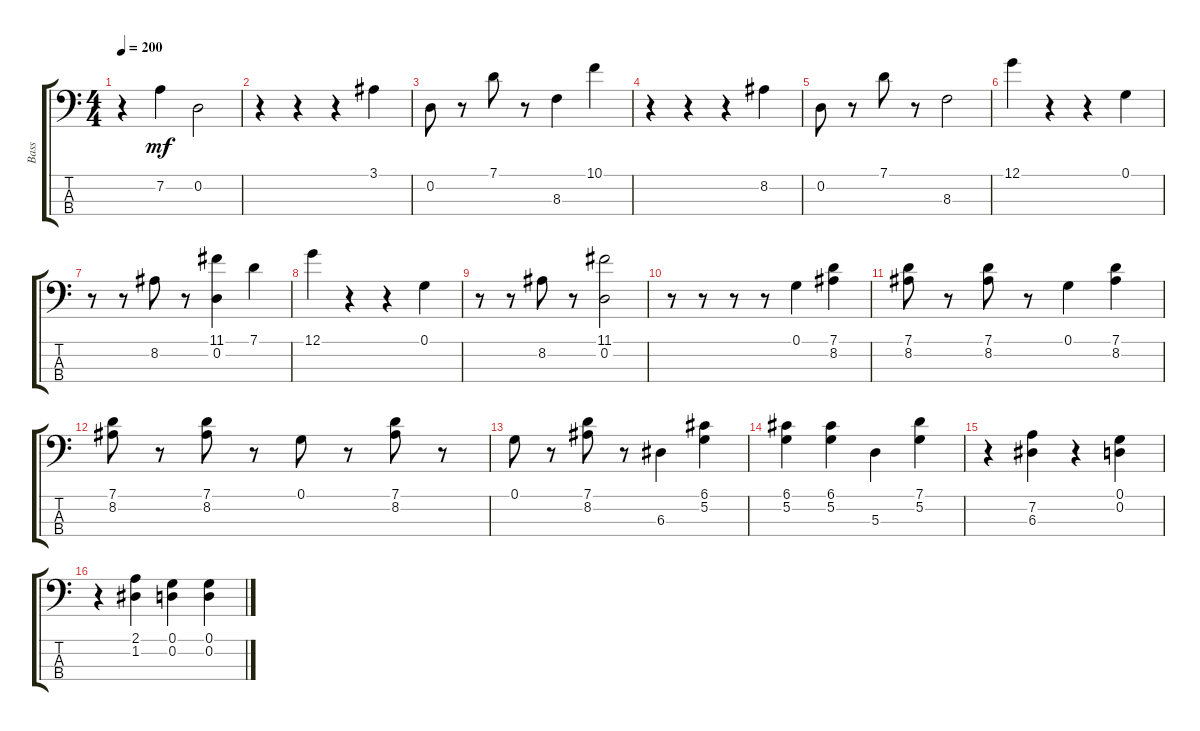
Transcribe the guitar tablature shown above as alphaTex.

\track ("Bass" "Bass") {instrument synthbass2}
\staff {score tabs}
\tuning (G2 D2 A1 E1) {hide}
\ts (4 4)
\tempo 200
\clef f4
\ks c
r.4{dy mf} 7.2.4 0.2.2 |
r.4 r.4 r.4 3.1.4 |
0.2.8 r.8 7.1.8 r.8 8.3.4 10.1.4 |
r.4 r.4 r.4 8.2.4 |
0.2.8 r.8 7.1.8 r.8 8.3.2 |
12.1.4 r.4 r.4 0.1.4 |
r.8 r.8 8.2.8 r.8 (11.1 0.2).4 7.1.4 |
12.1.4 r.4 r.4 0.1.4 |
r.8 r.8 8.2.8 r.8 (11.1 0.2).2 |
r.8 r.8 r.8 r.8 0.1.4 (7.1 8.2).4 |
(7.1 8.2).8 r.8 (7.1 8.2).8 r.8 0.1.4 (7.1 8.2).4 |
(7.1 8.2).8 r.8 (7.1 8.2).8 r.8 0.1.8 r.8 (7.1 8.2).8 r.8 |
0.1.8 r.8 (7.1 8.2).8 r.8 6.3.4 (6.1 5.2).4 |
(6.1 5.2).4 (6.1 5.2).4 5.3.4 (7.1 5.2).4 |
r.4 (7.2 6.3).4 r.4 (0.1 0.2).4 |
r.4 (2.1 1.2).4 (0.1 0.2).4 (0.1 0.2).4
